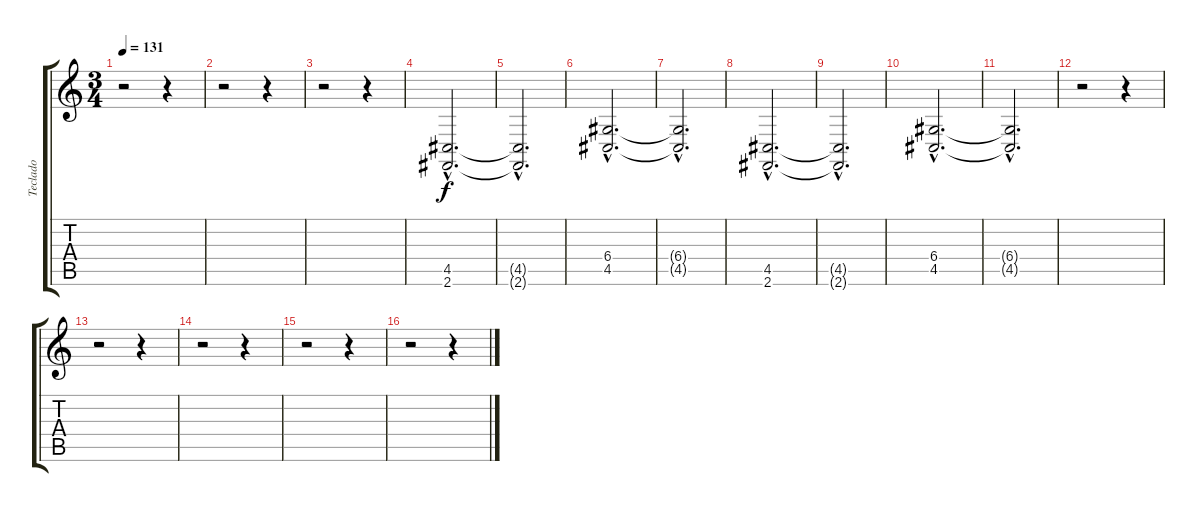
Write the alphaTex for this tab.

\track ("Teclado" "Teclado") {instrument stringensemble1}
\staff {score tabs}
\tuning (E4 B3 G3 D3 A2 E2) {hide}
\ts (3 4)
\tempo 131
\clef g2
\ks c
r.2{dy f} r.4 |
r.2 r.4 |
r.2 r.4 |
(4.5{hac} 2.6{hac}).2{d} |
(4.5{hac t} 2.6{hac t}).2{d} |
(6.4{hac} 4.5{hac}).2{d} |
(6.4{hac t} 4.5{hac t}).2{d} |
(4.5{hac} 2.6{hac}).2{d} |
(4.5{hac t} 2.6{hac t}).2{d} |
(6.4{hac} 4.5{hac}).2{d} |
(6.4{hac t} 4.5{hac t}).2{d} |
r.2 r.4 |
r.2 r.4 |
r.2 r.4 |
r.2 r.4 |
r.2 r.4
